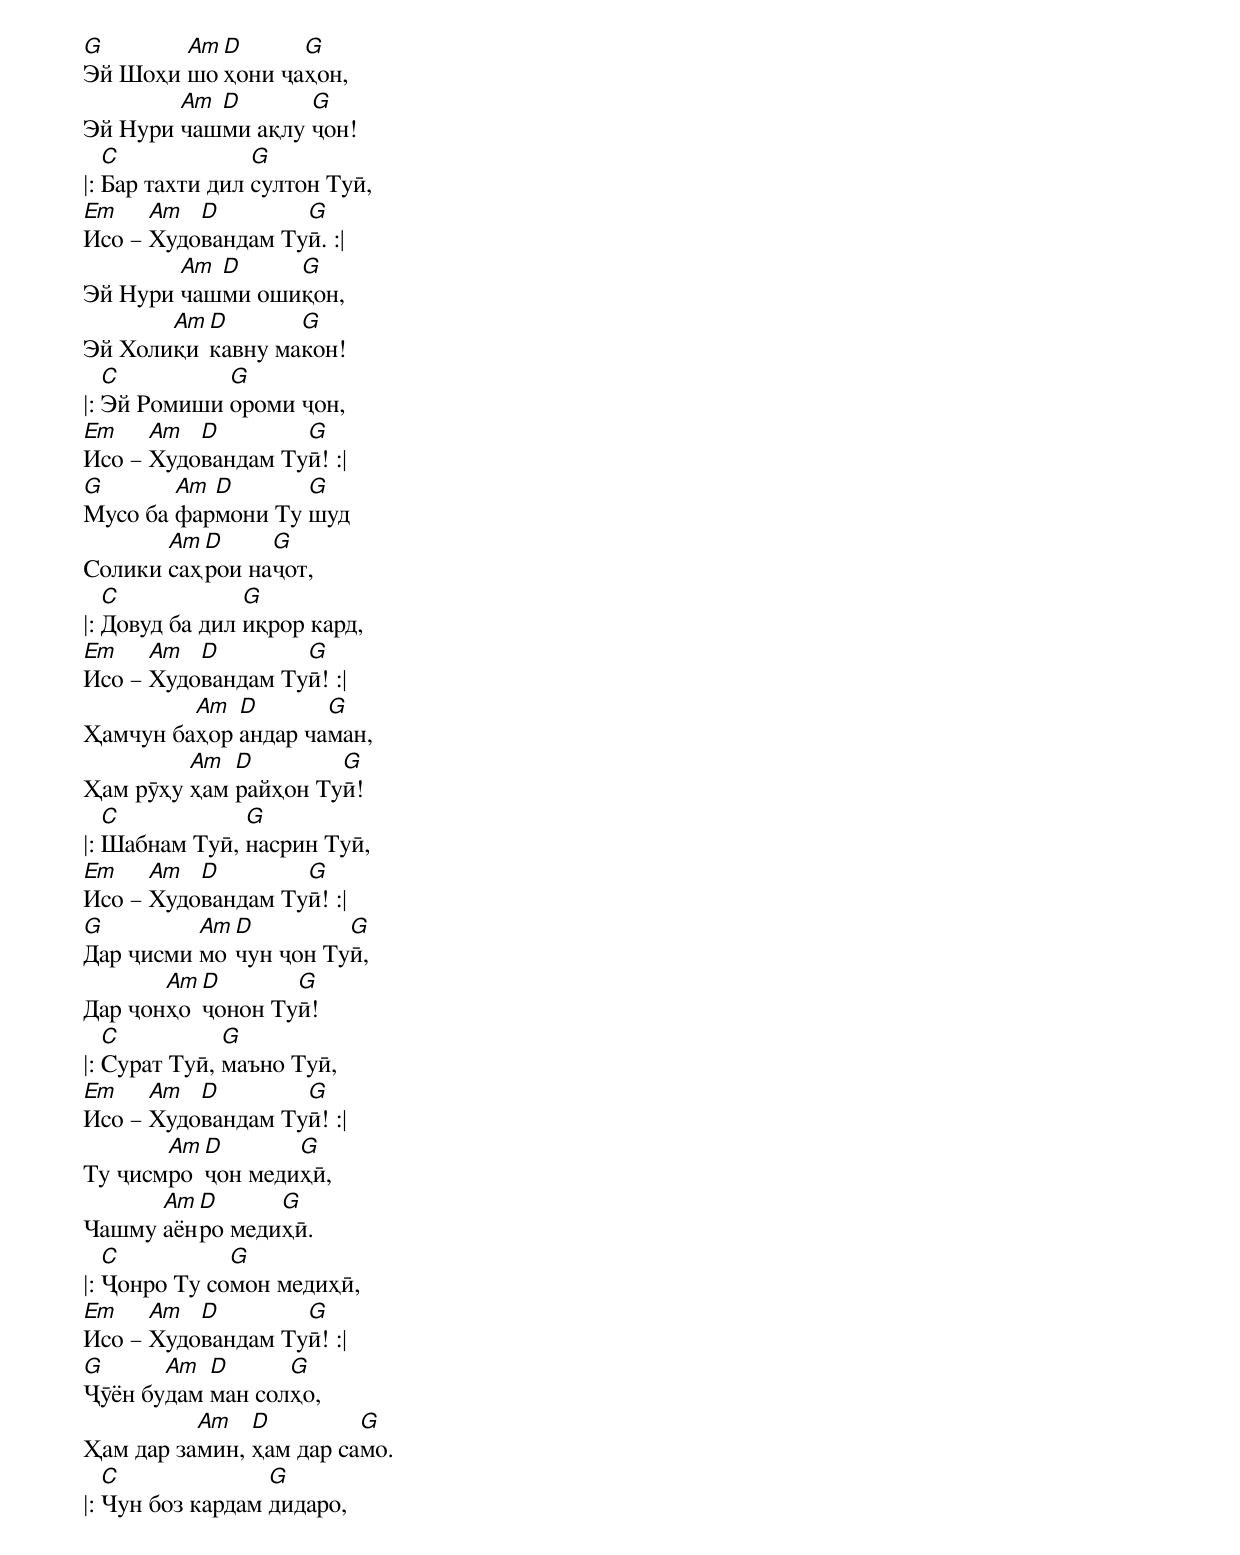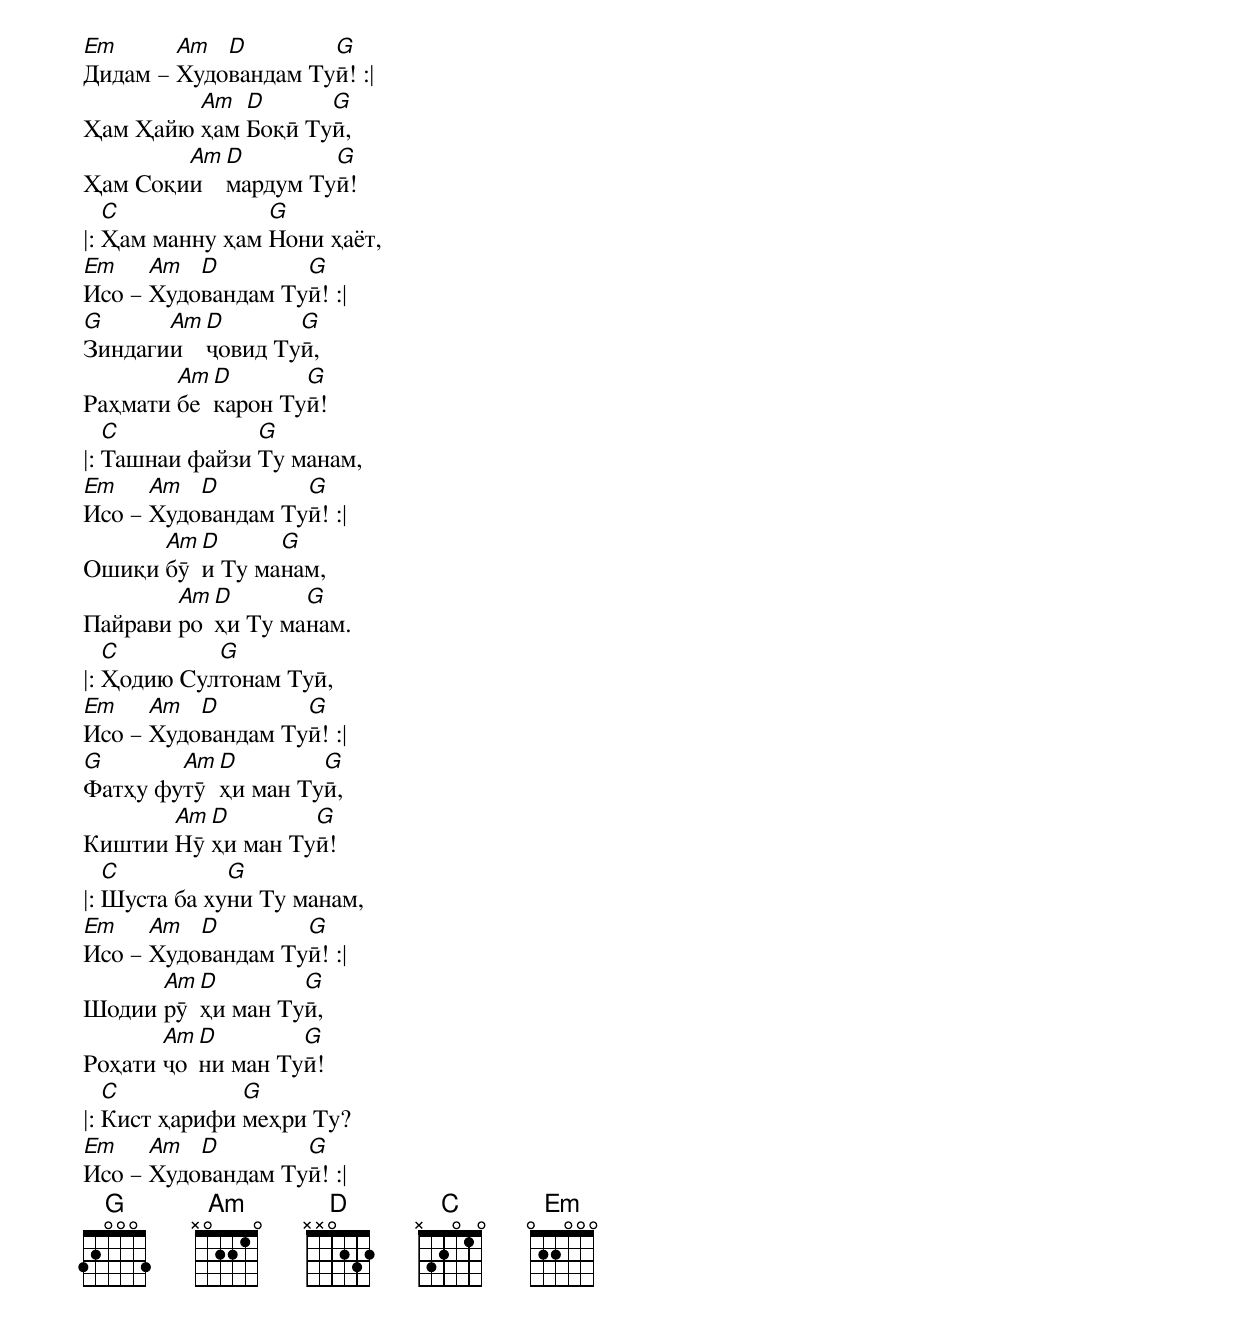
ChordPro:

[G]Эй Шоҳи [Am]шо[D]ҳони ҷа[G]ҳон,
Эй Нури [Am]чаш[D]ми ақлу [G]ҷон!
|: [C]Бар тахти дил [G]султон Туӣ,
[Em]Исо – [Am]Худо[D]вандам Ту[G]ӣ. :|
Эй Нури [Am]чаш[D]ми оши[G]қон,
Эй Холи[Am]қи [D]кавну ма[G]кон!
|: [C]Эй Ромиши [G]ороми ҷон,
[Em]Исо – [Am]Худо[D]вандам Ту[G]ӣ! :|
[G]Мусо ба [Am]фар[D]мони Ту [G]шуд
Солики [Am]саҳ[D]рои на[G]ҷот,
|: [C]Довуд ба дил [G]иқрор кард,
[Em]Исо – [Am]Худо[D]вандам Ту[G]ӣ! :|
Ҳамчун ба[Am]ҳор [D]андар ча[G]ман,
Ҳам рӯҳу [Am]ҳам [D]райҳон Ту[G]ӣ!
|: [C]Шабнам Туӣ, [G]насрин Туӣ,
[Em]Исо – [Am]Худо[D]вандам Ту[G]ӣ! :|
[G]Дар ҷисми [Am]мо [D]чун ҷон Ту[G]ӣ,
Дар ҷон[Am]ҳо [D]ҷонон Ту[G]ӣ!
|: [C]Сурат Туӣ, [G]маъно Туӣ,
[Em]Исо – [Am]Худо[D]вандам Ту[G]ӣ! :|
Ту ҷисм[Am]ро [D]ҷон меди[G]ҳӣ,
Чашму [Am]аён[D]ро меди[G]ҳӣ.
|: [C]Ҷонро Ту со[G]мон медиҳӣ,
[Em]Исо – [Am]Худо[D]вандам Ту[G]ӣ! :|
[G]Ҷӯён бу[Am]дам [D]ман сол[G]ҳо,
Ҳам дар за[Am]мин, [D]ҳам дар са[G]мо.
|: [C]Чун боз кардам [G]дидаро,
[Em]Дидам – [Am]Худо[D]вандам Ту[G]ӣ! :|
Ҳам Ҳайю [Am]ҳам [D]Боқӣ Ту[G]ӣ,
Ҳам Соқи[Am]и [D]мардум Ту[G]ӣ!
|: [C]Ҳам манну ҳам [G]Нони ҳаёт,
[Em]Исо – [Am]Худо[D]вандам Ту[G]ӣ! :|
[G]Зиндаги[Am]и [D]ҷовид Ту[G]ӣ,
Раҳмати [Am]бе[D]карон Ту[G]ӣ!
|: [C]Ташнаи файзи [G]Ту манам,
[Em]Исо – [Am]Худо[D]вандам Ту[G]ӣ! :|
Ошиқи [Am]бӯ[D]и Ту ма[G]нам,
Пайрави [Am]ро[D]ҳи Ту ма[G]нам.
|: [C]Ҳодию Сул[G]тонам Туӣ,
[Em]Исо – [Am]Худо[D]вандам Ту[G]ӣ! :|
[G]Фатҳу фу[Am]тӯ[D]ҳи ман Ту[G]ӣ,
Киштии [Am]Нӯ[D]ҳи ман Ту[G]ӣ!
|: [C]Шуста ба ху[G]ни Ту манам,
[Em]Исо – [Am]Худо[D]вандам Ту[G]ӣ! :|
Шодии [Am]рӯ[D]ҳи ман Ту[G]ӣ,
Роҳати [Am]ҷо[D]ни ман Ту[G]ӣ!
|: [C]Кист ҳарифи [G]меҳри Ту?
[Em]Исо – [Am]Худо[D]вандам Ту[G]ӣ! :|
